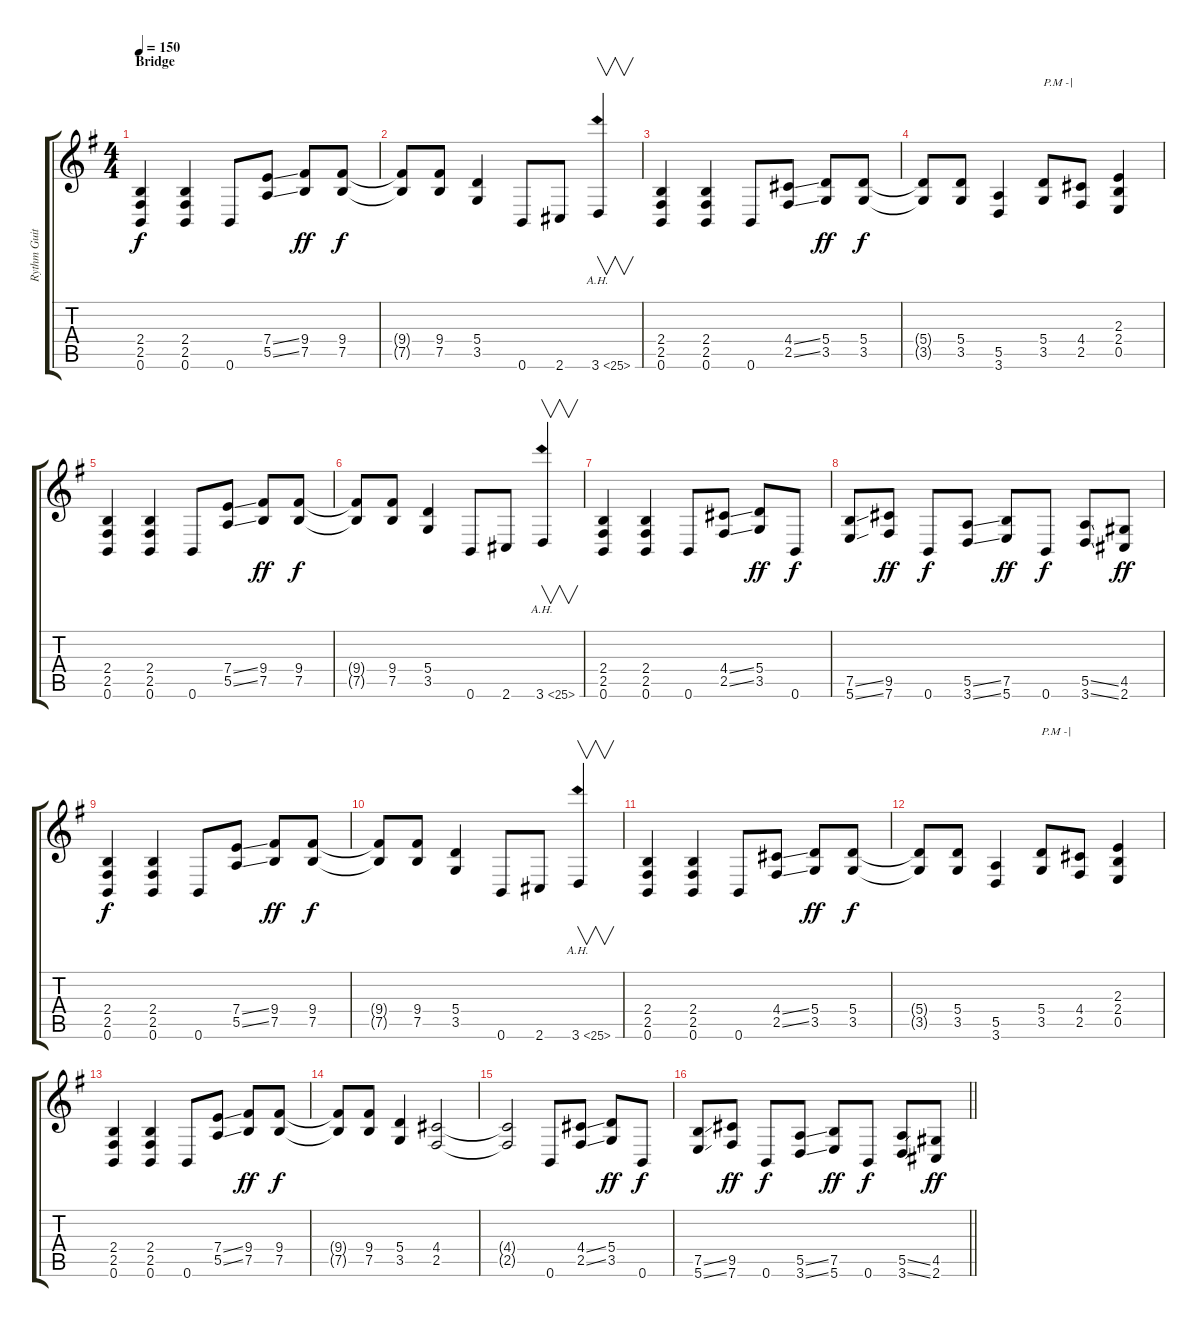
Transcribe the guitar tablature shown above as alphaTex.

\track ("Rythm Guitar 2" "Rythm Guit") {instrument distortionguitar}
\staff {score tabs}
\tuning (B3 Gb3 D3 A2 E2 B1) {hide}
\ts (4 4)
\section ("" "Bridge")
\tempo 150
\clef g2
\ks g
(2.4 2.5 0.6).4{dy f} (2.4 2.5 0.6).4 0.6.8 (7.4{ss} 5.5{ss}).8 (9.4 7.5).8{dy ff} (9.4 7.5).8{dy f} |
(9.4{t} 7.5{t}).8 (9.4 7.5).8 (5.4 3.5).4 0.6.8 2.6.8 3.6{ah 22}.4{v} |
(2.4 2.5 0.6).4 (2.4 2.5 0.6).4 0.6.8 (4.4{ss} 2.5{ss}).8 (5.4 3.5).8{dy ff} (5.4 3.5).8{dy f} |
(5.4{t} 3.5{t}).8 (5.4 3.5).8 (5.5 3.6).4 (5.4 3.5).8{txt "P.M -|"} (4.4 2.5).8 (2.3 2.4 0.5).4 |
(2.4 2.5 0.6).4 (2.4 2.5 0.6).4 0.6.8 (7.4{ss} 5.5{ss}).8 (9.4 7.5).8{dy ff} (9.4 7.5).8{dy f} |
(9.4{t} 7.5{t}).8 (9.4 7.5).8 (5.4 3.5).4 0.6.8 2.6.8 3.6{ah 22}.4{v} |
(2.4 2.5 0.6).4 (2.4 2.5 0.6).4 0.6.8 (4.4{ss} 2.5{ss}).8 (5.4 3.5).8{dy ff} 0.6.8{dy f} |
(7.5{ss} 5.6{ss}).8 (9.5 7.6).8{dy ff} 0.6.8{dy f} (5.5{ss} 3.6{ss}).8 (7.5 5.6).8{dy ff} 0.6.8{dy f} (5.5{ss} 3.6{ss}).8 (4.5 2.6).8{dy ff} |
(2.4 2.5 0.6).4{dy f} (2.4 2.5 0.6).4 0.6.8 (7.4{ss} 5.5{ss}).8 (9.4 7.5).8{dy ff} (9.4 7.5).8{dy f} |
(9.4{t} 7.5{t}).8 (9.4 7.5).8 (5.4 3.5).4 0.6.8 2.6.8 3.6{ah 22}.4{v} |
(2.4 2.5 0.6).4 (2.4 2.5 0.6).4 0.6.8 (4.4{ss} 2.5{ss}).8 (5.4 3.5).8{dy ff} (5.4 3.5).8{dy f} |
(5.4{t} 3.5{t}).8 (5.4 3.5).8 (5.5 3.6).4 (5.4 3.5).8{txt "P.M -|"} (4.4 2.5).8 (2.3 2.4 0.5).4 |
(2.4 2.5 0.6).4 (2.4 2.5 0.6).4 0.6.8 (7.4{ss} 5.5{ss}).8 (9.4 7.5).8{dy ff} (9.4 7.5).8{dy f} |
(9.4{t} 7.5{t}).8 (9.4 7.5).8 (5.4 3.5).4 (4.4 2.5).2 |
(4.4{t} 2.5{t}).2 0.6.8 (4.4{ss} 2.5{ss}).8 (5.4 3.5).8{dy ff} 0.6.8{dy f} |
\barLineRight lightlight
(7.5{ss} 5.6{ss}).8 (9.5 7.6).8{dy ff} 0.6.8{dy f} (5.5{ss} 3.6{ss}).8 (7.5 5.6).8{dy ff} 0.6.8{dy f} (5.5{ss} 3.6{ss}).8 (4.5 2.6).8{dy ff}
